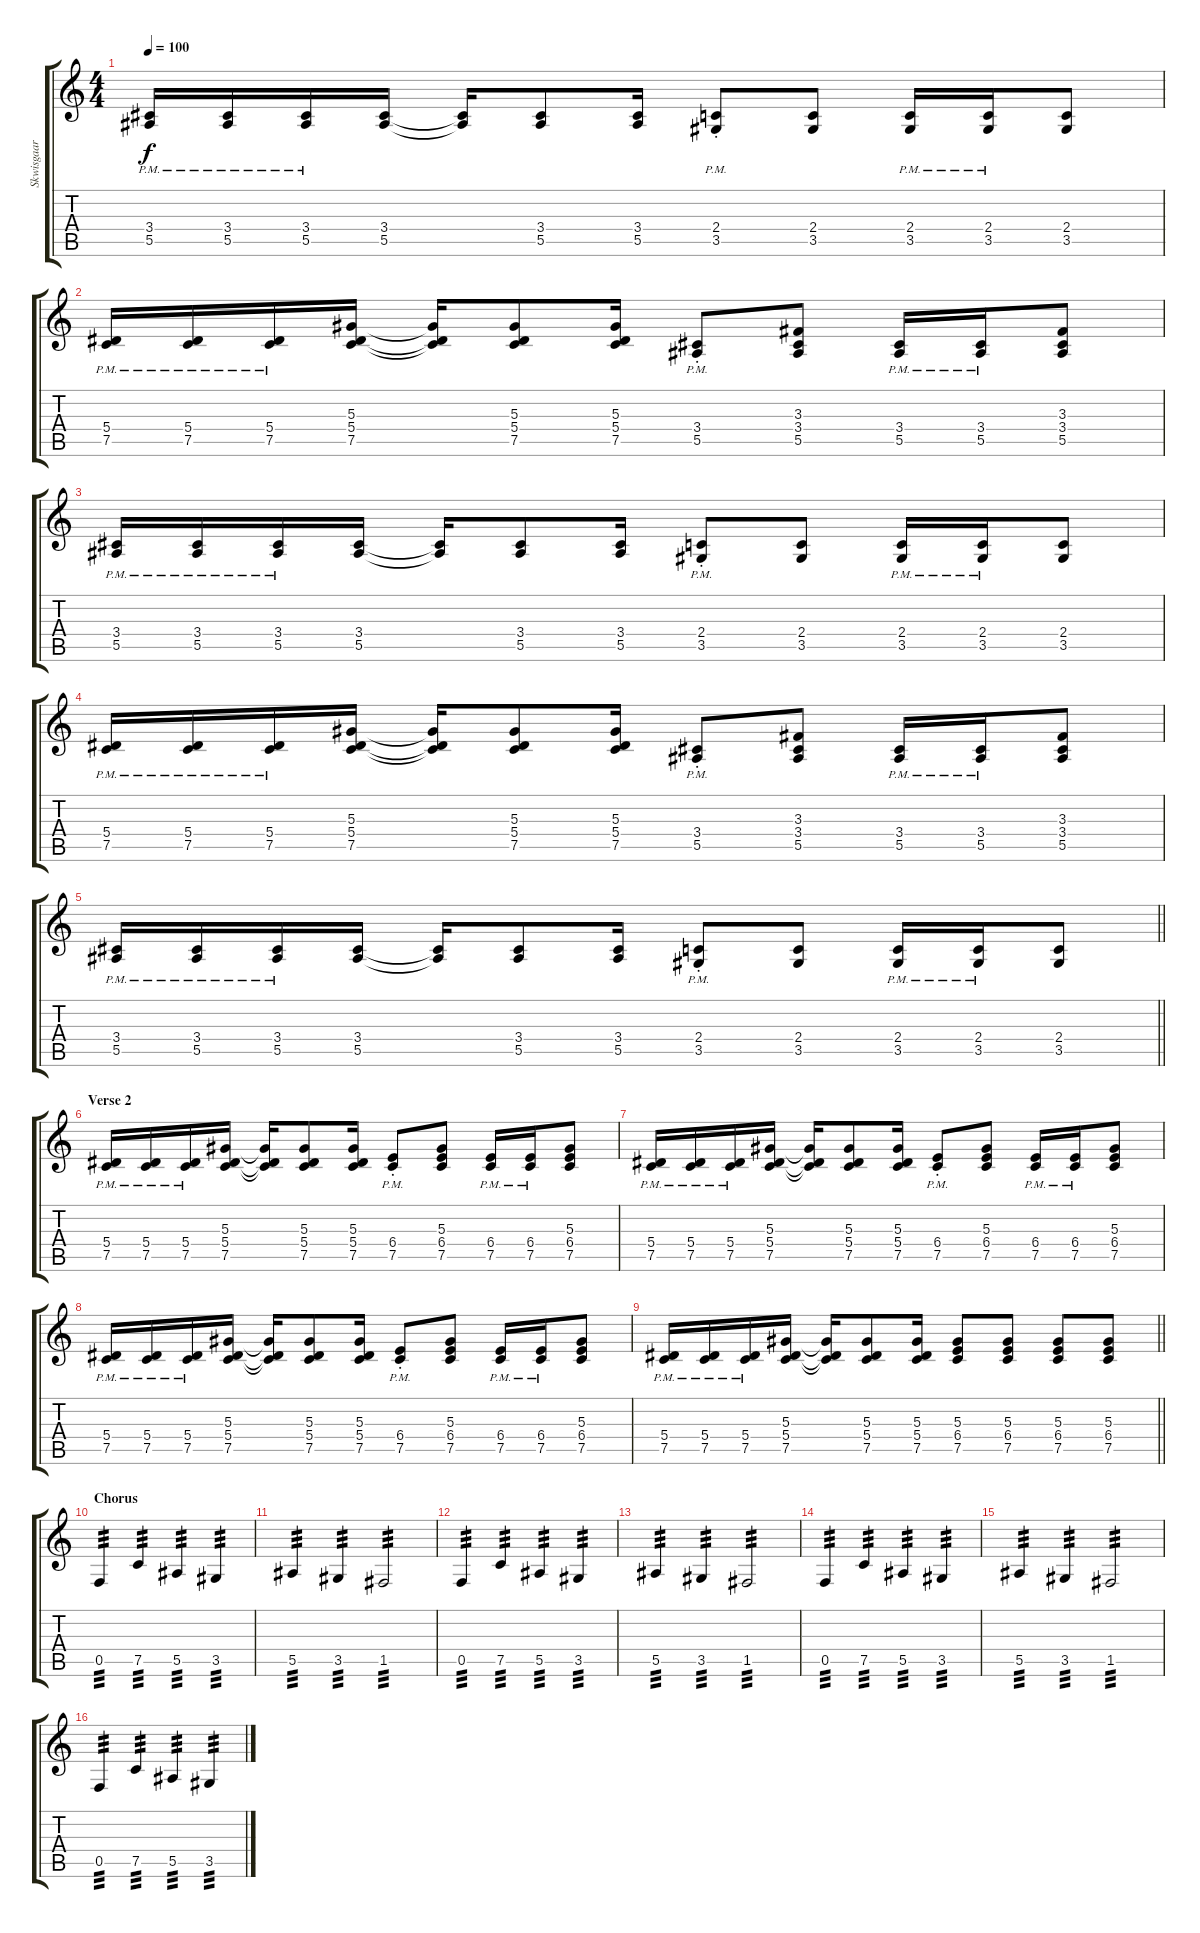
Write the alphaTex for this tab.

\track ("Skwisgaar Skwigelf (Lead Guitar 1)" "Skwisgaar ") {instrument distortionguitar}
\staff {score tabs}
\tuning (C4 G3 Eb3 Bb2 F2 C2) {hide}
\ts (4 4)
\tempo 100
\clef g2
\ks c
(3.4{pm} 5.5{pm}).16{dy f} (3.4{pm} 5.5{pm}).16 (3.4{pm} 5.5{pm}).16 (3.4 5.5).16 (3.4{t} 5.5{t}).16 (3.4 5.5).8 (3.4 5.5).16 (2.4{pm st} 3.5{pm st}).8 (2.4 3.5).8 (2.4{pm} 3.5{pm}).16 (2.4{pm} 3.5{pm}).16 (2.4 3.5).8 |
(5.4{pm} 7.5{pm}).16 (5.4{pm} 7.5{pm}).16 (5.4{pm} 7.5{pm}).16 (5.3 5.4 7.5).16 (5.3{t} 5.4{t} 7.5{t}).16 (5.3 5.4 7.5).8 (5.3 5.4 7.5).16 (3.4{pm st} 5.5{pm st}).8 (3.3 3.4 5.5).8 (3.4{pm} 5.5{pm}).16 (3.4{pm} 5.5{pm}).16 (3.3 3.4 5.5).8 |
(3.4{pm} 5.5{pm}).16 (3.4{pm} 5.5{pm}).16 (3.4{pm} 5.5{pm}).16 (3.4 5.5).16 (3.4{t} 5.5{t}).16 (3.4 5.5).8 (3.4 5.5).16 (2.4{pm st} 3.5{pm st}).8 (2.4 3.5).8 (2.4{pm} 3.5{pm}).16 (2.4{pm} 3.5{pm}).16 (2.4 3.5).8 |
(5.4{pm} 7.5{pm}).16 (5.4{pm} 7.5{pm}).16 (5.4{pm} 7.5{pm}).16 (5.3 5.4 7.5).16 (5.3{t} 5.4{t} 7.5{t}).16 (5.3 5.4 7.5).8 (5.3 5.4 7.5).16 (3.4{pm st} 5.5{pm st}).8 (3.3 3.4 5.5).8 (3.4{pm} 5.5{pm}).16 (3.4{pm} 5.5{pm}).16 (3.3 3.4 5.5).8 |
\barLineRight lightlight
(3.4{pm} 5.5{pm}).16 (3.4{pm} 5.5{pm}).16 (3.4{pm} 5.5{pm}).16 (3.4 5.5).16 (3.4{t} 5.5{t}).16 (3.4 5.5).8 (3.4 5.5).16 (2.4{pm st} 3.5{pm st}).8 (2.4 3.5).8 (2.4{pm} 3.5{pm}).16 (2.4{pm} 3.5{pm}).16 (2.4 3.5).8 |
\section ("" "Verse 2")
(5.4{pm} 7.5{pm}).16 (5.4{pm} 7.5{pm}).16 (5.4{pm} 7.5{pm}).16 (5.3 5.4 7.5).16 (5.3{t} 5.4{t} 7.5{t}).16 (5.3 5.4 7.5).8 (5.3 5.4 7.5).16 (6.4{pm st} 7.5{pm st}).8 (5.3 6.4 7.5).8 (6.4{pm} 7.5{pm}).16 (6.4{pm} 7.5{pm}).16 (5.3 6.4 7.5).8 |
(5.4{pm} 7.5{pm}).16 (5.4{pm} 7.5{pm}).16 (5.4{pm} 7.5{pm}).16 (5.3 5.4 7.5).16 (5.3{t} 5.4{t} 7.5{t}).16 (5.3 5.4 7.5).8 (5.3 5.4 7.5).16 (6.4{pm st} 7.5{pm st}).8 (5.3 6.4 7.5).8 (6.4{pm} 7.5{pm}).16 (6.4{pm} 7.5{pm}).16 (5.3 6.4 7.5).8 |
(5.4{pm} 7.5{pm}).16 (5.4{pm} 7.5{pm}).16 (5.4{pm} 7.5{pm}).16 (5.3 5.4 7.5).16 (5.3{t} 5.4{t} 7.5{t}).16 (5.3 5.4 7.5).8 (5.3 5.4 7.5).16 (6.4{pm st} 7.5{pm st}).8 (5.3 6.4 7.5).8 (6.4{pm} 7.5{pm}).16 (6.4{pm} 7.5{pm}).16 (5.3 6.4 7.5).8 |
\barLineRight lightlight
(5.4{pm} 7.5{pm}).16 (5.4{pm} 7.5{pm}).16 (5.4{pm} 7.5{pm}).16 (5.3 5.4 7.5).16 (5.3{t} 5.4{t} 7.5{t}).16 (5.3 5.4 7.5).8 (5.3 5.4 7.5).16 (5.3 6.4 7.5).8 (5.3 6.4 7.5).8 (5.3 6.4 7.5).8 (5.3 6.4 7.5).8 |
\section ("" "Chorus")
0.5.4{tp 3} 7.5.4{tp 3} 5.5.4{tp 3} 3.5.4{tp 3} |
5.5.4{tp 3} 3.5.4{tp 3} 1.5.2{tp 3} |
0.5.4{tp 3} 7.5.4{tp 3} 5.5.4{tp 3} 3.5.4{tp 3} |
5.5.4{tp 3} 3.5.4{tp 3} 1.5.2{tp 3} |
0.5.4{tp 3} 7.5.4{tp 3} 5.5.4{tp 3} 3.5.4{tp 3} |
5.5.4{tp 3} 3.5.4{tp 3} 1.5.2{tp 3} |
0.5.4{tp 3} 7.5.4{tp 3} 5.5.4{tp 3} 3.5.4{tp 3}
